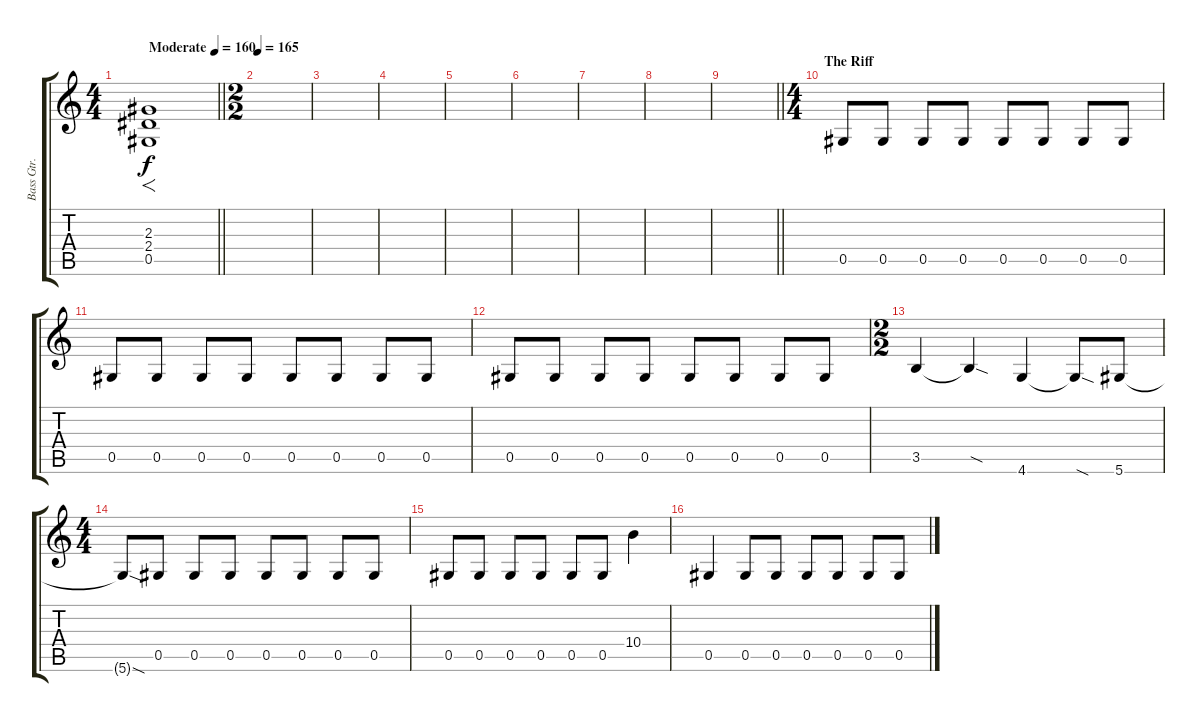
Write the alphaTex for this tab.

\track ("Bass Gtr." "Bass Gtr.") {instrument electricbassfinger}
\staff {score tabs}
\tuning (Eb4 Bb3 Gb3 Db3 Ab2 Eb2) {hide}
\ts (4 4)
\tempo (160 "Moderate")
\clef g2
\barLineRight lightlight
\ks c
(2.3 2.4 0.5).1{f dy f instrument electricbassfinger} |
\ts (2 2)
\tempo 165
|
|
|
|
|
|
|
\barLineRight lightlight
|
\ts (4 4)
\section ("" "The Riff")
0.5.8 0.5.8 0.5.8 0.5.8 0.5.8 0.5.8 0.5.8 0.5.8 |
0.5.8 0.5.8 0.5.8 0.5.8 0.5.8 0.5.8 0.5.8 0.5.8 |
0.5.8 0.5.8 0.5.8 0.5.8 0.5.8 0.5.8 0.5.8 0.5.8 |
\ts (2 2)
3.5.4 3.5{sod t}.4 4.6.4 4.6{sod t}.8 5.6.8 |
\ts (4 4)
5.6{sod t}.8 0.5.8 0.5.8 0.5.8 0.5.8 0.5.8 0.5.8 0.5.8 |
0.5.8 0.5.8 0.5.8 0.5.8 0.5.8 0.5.8 10.4.4 |
0.5.4 0.5.8 0.5.8 0.5.8 0.5.8 0.5.8 0.5.8
